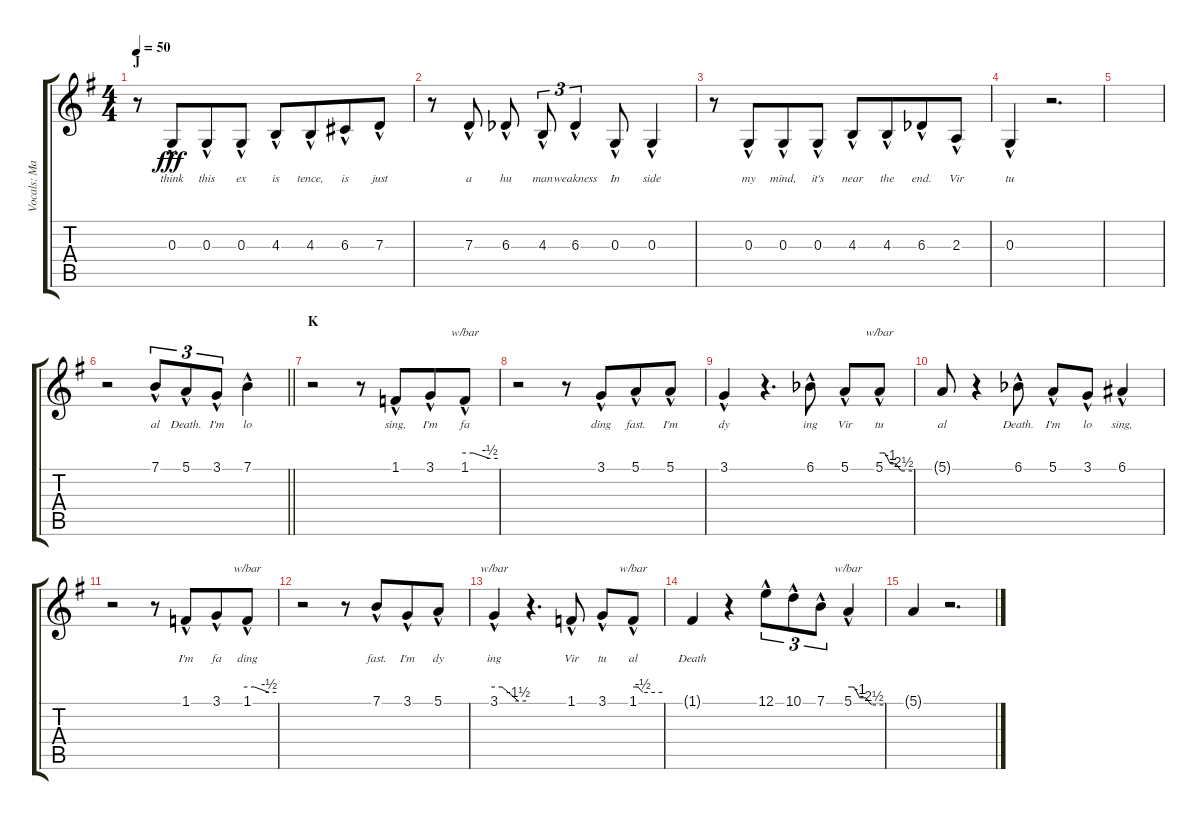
\track ("Vocals: Martin" "Vocals: Ma") {instrument lead2sawtooth}
\staff {score tabs}
\tuning (E4 B3 G3 D3 A2 E2) {hide}
\ts (4 4)
\section ("" "J")
\tempo 50
\clef g2
\ks g
r.8{dy fff} 0.3{hac}.8{lyrics (0 "think") lyrics (1 "") lyrics (2 "") lyrics (3 "") lyrics (4 "") beam merge} 0.3{hac}.8{lyrics (0 "this") lyrics (1 "") lyrics (2 "") lyrics (3 "") lyrics (4 "")} 0.3{hac}.8{lyrics (0 "ex") lyrics (1 "") lyrics (2 "") lyrics (3 "") lyrics (4 "")} 4.3{hac}.8{lyrics (0 "is") lyrics (1 "") lyrics (2 "") lyrics (3 "") lyrics (4 "")} 4.3{hac}.8{lyrics (0 "tence,") lyrics (1 "") lyrics (2 "") lyrics (3 "") lyrics (4 "") beam merge} 6.3{hac}.8{lyrics (0 "is") lyrics (1 "") lyrics (2 "") lyrics (3 "") lyrics (4 "")} 7.3{hac}.8{lyrics (0 "just") lyrics (1 "") lyrics (2 "") lyrics (3 "") lyrics (4 "")} |
r.8 7.3{hac}.8{lyrics (0 "a") lyrics (1 "") lyrics (2 "") lyrics (3 "") lyrics (4 "")} 6.3{hac acc b}.8{lyrics (0 "hu") lyrics (1 "") lyrics (2 "") lyrics (3 "") lyrics (4 "")} 4.3{hac}.8{tu (3 2) lyrics (0 "man") lyrics (1 "") lyrics (2 "") lyrics (3 "") lyrics (4 "")} 6.3{hac acc b}.4{tu (3 2) lyrics (0 "weakness") lyrics (1 "") lyrics (2 "") lyrics (3 "") lyrics (4 "")} 0.3{hac}.8{lyrics (0 "In") lyrics (1 "") lyrics (2 "") lyrics (3 "") lyrics (4 "")} 0.3{hac}.4{lyrics (0 "side") lyrics (1 "") lyrics (2 "") lyrics (3 "") lyrics (4 "")} |
r.8 0.3{hac}.8{lyrics (0 "my") lyrics (1 "") lyrics (2 "") lyrics (3 "") lyrics (4 "") beam merge} 0.3{hac}.8{lyrics (0 "mind,") lyrics (1 "") lyrics (2 "") lyrics (3 "") lyrics (4 "")} 0.3{hac}.8{lyrics (0 "it's") lyrics (1 "") lyrics (2 "") lyrics (3 "") lyrics (4 "")} 4.3{hac}.8{lyrics (0 "near") lyrics (1 "") lyrics (2 "") lyrics (3 "") lyrics (4 "")} 4.3{hac}.8{lyrics (0 "the") lyrics (1 "") lyrics (2 "") lyrics (3 "") lyrics (4 "") beam merge} 6.3{hac acc b}.8{lyrics (0 "end.") lyrics (1 "") lyrics (2 "") lyrics (3 "") lyrics (4 "")} 2.3{hac}.8{lyrics (0 "Vir") lyrics (1 "") lyrics (2 "") lyrics (3 "") lyrics (4 "")} |
0.3{hac}.4{lyrics (0 "tu") lyrics (1 "") lyrics (2 "") lyrics (3 "") lyrics (4 "")} r.2{d} |
|
\barLineRight lightlight
r.2 7.1{hac}.8{tu (3 2) lyrics (0 "al") lyrics (1 "") lyrics (2 "") lyrics (3 "") lyrics (4 "")} 5.1{hac}.8{tu (3 2) lyrics (0 "Death.") lyrics (1 "") lyrics (2 "") lyrics (3 "") lyrics (4 "")} 3.1{hac}.8{tu (3 2) lyrics (0 "I'm") lyrics (1 "") lyrics (2 "") lyrics (3 "") lyrics (4 "")} 7.1{hac}.4{lyrics (0 "lo") lyrics (1 "") lyrics (2 "") lyrics (3 "") lyrics (4 "")} |
\section ("" "K")
r.2 r.8 1.1{hac}.8{lyrics (0 "sing,") lyrics (1 "") lyrics (2 "") lyrics (3 "") lyrics (4 "") beam merge} 3.1{hac}.8{lyrics (0 "I'm") lyrics (1 "") lyrics (2 "") lyrics (3 "") lyrics (4 "")} 1.1{hac}.8{tbe (custom default 0 0 15 0 45 -2 60 -2) lyrics (0 "fa") lyrics (1 "") lyrics (2 "") lyrics (3 "") lyrics (4 "")} |
r.2 r.8 3.1{hac}.8{lyrics (0 "ding") lyrics (1 "") lyrics (2 "") lyrics (3 "") lyrics (4 "") beam merge} 5.1{hac}.8{lyrics (0 "fast.") lyrics (1 "") lyrics (2 "") lyrics (3 "") lyrics (4 "")} 5.1{hac}.8{lyrics (0 "I'm") lyrics (1 "") lyrics (2 "") lyrics (3 "") lyrics (4 "")} |
3.1{hac}.4{lyrics (0 "dy") lyrics (1 "") lyrics (2 "") lyrics (3 "") lyrics (4 "")} r.4{d} 6.1{hac acc b}.8{lyrics (0 "ing") lyrics (1 "") lyrics (2 "") lyrics (3 "") lyrics (4 "")} 5.1{hac}.8{lyrics (0 "Vir") lyrics (1 "") lyrics (2 "") lyrics (3 "") lyrics (4 "")} 5.1{hac}.8{tbe (custom default 0 0 10 0 20 -4 30 -4 40 -10 60 -10) lyrics (0 "tu") lyrics (1 "") lyrics (2 "") lyrics (3 "") lyrics (4 "")} |
5.1{t}.8{lyrics (0 "al") lyrics (1 "") lyrics (2 "") lyrics (3 "") lyrics (4 "")} r.4 6.1{hac acc b}.8{lyrics (0 "Death.") lyrics (1 "") lyrics (2 "") lyrics (3 "") lyrics (4 "")} 5.1{hac}.8{lyrics (0 "I'm") lyrics (1 "") lyrics (2 "") lyrics (3 "") lyrics (4 "")} 3.1{hac}.8{lyrics (0 "lo") lyrics (1 "") lyrics (2 "") lyrics (3 "") lyrics (4 "")} 6.1{hac}.4{lyrics (0 "sing,") lyrics (1 "") lyrics (2 "") lyrics (3 "") lyrics (4 "")} |
r.2 r.8 1.1{hac}.8{lyrics (0 "I'm") lyrics (1 "") lyrics (2 "") lyrics (3 "") lyrics (4 "") beam merge} 3.1{hac}.8{lyrics (0 "fa") lyrics (1 "") lyrics (2 "") lyrics (3 "") lyrics (4 "")} 1.1{hac}.8{tbe (custom default 0 0 15 0 45 -2 60 -2) lyrics (0 "ding") lyrics (1 "") lyrics (2 "") lyrics (3 "") lyrics (4 "")} |
r.2 r.8 7.1{hac}.8{lyrics (0 "fast.") lyrics (1 "") lyrics (2 "") lyrics (3 "") lyrics (4 "") beam merge} 3.1{hac}.8{lyrics (0 "I'm") lyrics (1 "") lyrics (2 "") lyrics (3 "") lyrics (4 "")} 5.1{hac}.8{lyrics (0 "dy") lyrics (1 "") lyrics (2 "") lyrics (3 "") lyrics (4 "")} |
3.1{hac}.4{tbe (custom default 0 0 15 0 45 -6 60 -6) lyrics (0 "ing") lyrics (1 "") lyrics (2 "") lyrics (3 "") lyrics (4 "")} r.4{d} 1.1{hac}.8{lyrics (0 "Vir") lyrics (1 "") lyrics (2 "") lyrics (3 "") lyrics (4 "")} 3.1{hac}.8{lyrics (0 "tu") lyrics (1 "") lyrics (2 "") lyrics (3 "") lyrics (4 "")} 1.1{hac}.8{tbe (custom default 0 0 10 0 20 -2 60 -2) lyrics (0 "al") lyrics (1 "") lyrics (2 "") lyrics (3 "") lyrics (4 "")} |
1.1{t}.4{lyrics (0 "Death") lyrics (1 "") lyrics (2 "") lyrics (3 "") lyrics (4 "")} r.4 12.1{hac}.8{tu (3 2)} 10.1{hac}.8{tu (3 2)} 7.1{hac}.8{tu (3 2)} 5.1{hac}.4{tbe (custom default 0 0 10 0 20 -4 30 -4 40 -10 60 -10)} |
5.1{t}.4 r.2{d}
